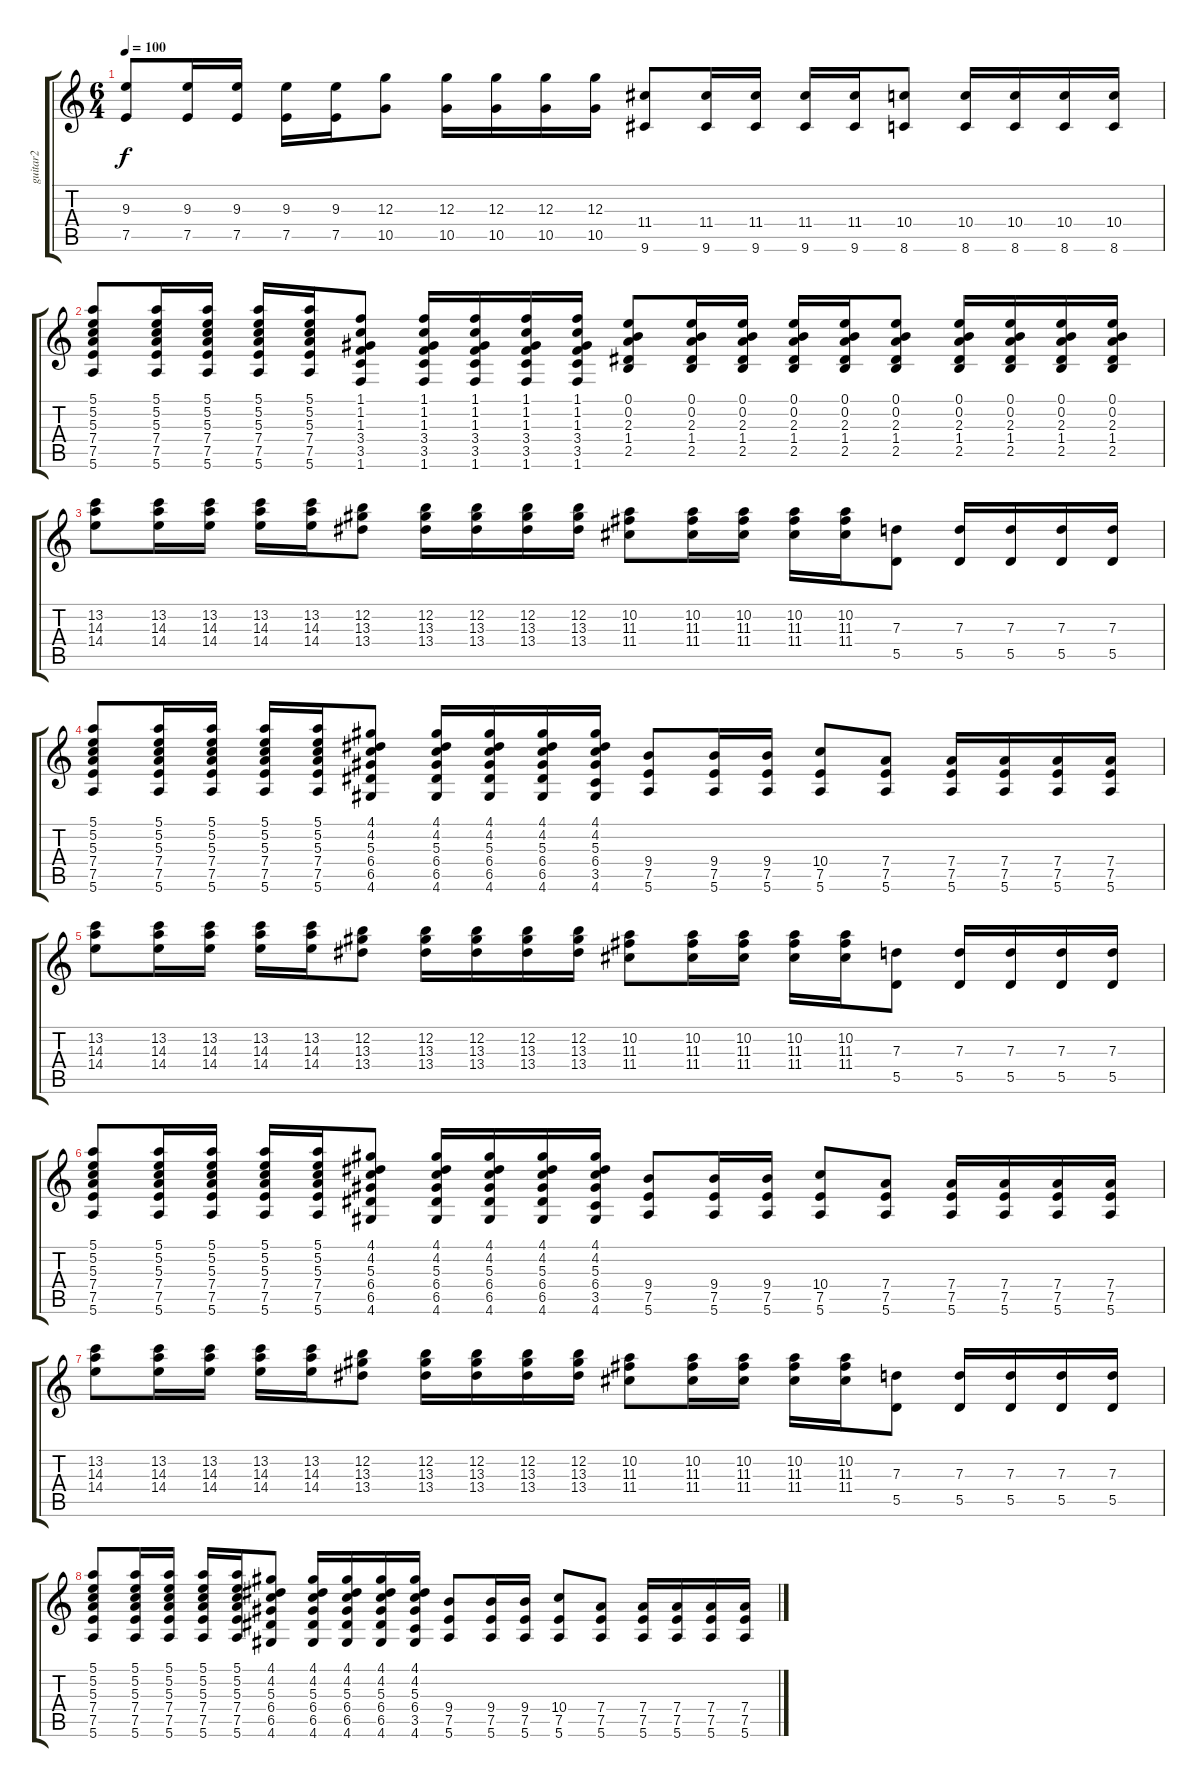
\track ("guitar2" "guitar2") {instrument distortionguitar}
\staff {score tabs}
\tuning (E4 B3 G3 D3 A2 E2) {hide}
\ts (6 4)
\tempo 100
\clef g2
\ks c
(9.3 7.5).8{dy f} (9.3 7.5).16 (9.3 7.5).16 (9.3 7.5).16 (9.3 7.5).16 (12.3 10.5).8 (12.3 10.5).16 (12.3 10.5).16 (12.3 10.5).16 (12.3 10.5).16 (11.4 9.6).8 (11.4 9.6).16 (11.4 9.6).16 (11.4 9.6).16 (11.4 9.6).16 (10.4 8.6).8 (10.4 8.6).16 (10.4 8.6).16 (10.4 8.6).16 (10.4 8.6).16 |
(5.1 5.2 5.3 7.4 7.5 5.6).8 (5.1 5.2 5.3 7.4 7.5 5.6).16 (5.1 5.2 5.3 7.4 7.5 5.6).16 (5.1 5.2 5.3 7.4 7.5 5.6).16 (5.1 5.2 5.3 7.4 7.5 5.6).16 (1.1 1.2 1.3 3.4 3.5 1.6).8 (1.1 1.2 1.3 3.4 3.5 1.6).16 (1.1 1.2 1.3 3.4 3.5 1.6).16 (1.1 1.2 1.3 3.4 3.5 1.6).16 (1.1 1.2 1.3 3.4 3.5 1.6).16 (0.1 0.2 2.3 1.4 2.5).8 (0.1 0.2 2.3 1.4 2.5).16 (0.1 0.2 2.3 1.4 2.5).16 (0.1 0.2 2.3 1.4 2.5).16 (0.1 0.2 2.3 1.4 2.5).16 (0.1 0.2 2.3 1.4 2.5).8 (0.1 0.2 2.3 1.4 2.5).16 (0.1 0.2 2.3 1.4 2.5).16 (0.1 0.2 2.3 1.4 2.5).16 (0.1 0.2 2.3 1.4 2.5).16 |
(13.2 14.3 14.4).8 (13.2 14.3 14.4).16 (13.2 14.3 14.4).16 (13.2 14.3 14.4).16 (13.2 14.3 14.4).16 (12.2 13.3 13.4).8 (12.2 13.3 13.4).16 (12.2 13.3 13.4).16 (12.2 13.3 13.4).16 (12.2 13.3 13.4).16 (10.2 11.3 11.4).8 (10.2 11.3 11.4).16 (10.2 11.3 11.4).16 (10.2 11.3 11.4).16 (10.2 11.3 11.4).16 (7.3 5.5).8 (7.3 5.5).16 (7.3 5.5).16 (7.3 5.5).16 (7.3 5.5).16 |
(5.1 5.2 5.3 7.4 7.5 5.6).8 (5.1 5.2 5.3 7.4 7.5 5.6).16 (5.1 5.2 5.3 7.4 7.5 5.6).16 (5.1 5.2 5.3 7.4 7.5 5.6).16 (5.1 5.2 5.3 7.4 7.5 5.6).16 (4.1 4.2 5.3 6.4 6.5 4.6).8 (4.1 4.2 5.3 6.4 6.5 4.6).16 (4.1 4.2 5.3 6.4 6.5 4.6).16 (4.1 4.2 5.3 6.4 6.5 4.6).16 (4.1 4.2 5.3 6.4 3.5 4.6).16 (9.4 7.5 5.6).8 (9.4 7.5 5.6).16 (9.4 7.5 5.6).16 (10.4 7.5 5.6).8 (7.4 7.5 5.6).8 (7.4 7.5 5.6).16 (7.4 7.5 5.6).16 (7.4 7.5 5.6).16 (7.4 7.5 5.6).16 |
(13.2 14.3 14.4).8 (13.2 14.3 14.4).16 (13.2 14.3 14.4).16 (13.2 14.3 14.4).16 (13.2 14.3 14.4).16 (12.2 13.3 13.4).8 (12.2 13.3 13.4).16 (12.2 13.3 13.4).16 (12.2 13.3 13.4).16 (12.2 13.3 13.4).16 (10.2 11.3 11.4).8 (10.2 11.3 11.4).16 (10.2 11.3 11.4).16 (10.2 11.3 11.4).16 (10.2 11.3 11.4).16 (7.3 5.5).8 (7.3 5.5).16 (7.3 5.5).16 (7.3 5.5).16 (7.3 5.5).16 |
(5.1 5.2 5.3 7.4 7.5 5.6).8 (5.1 5.2 5.3 7.4 7.5 5.6).16 (5.1 5.2 5.3 7.4 7.5 5.6).16 (5.1 5.2 5.3 7.4 7.5 5.6).16 (5.1 5.2 5.3 7.4 7.5 5.6).16 (4.1 4.2 5.3 6.4 6.5 4.6).8 (4.1 4.2 5.3 6.4 6.5 4.6).16 (4.1 4.2 5.3 6.4 6.5 4.6).16 (4.1 4.2 5.3 6.4 6.5 4.6).16 (4.1 4.2 5.3 6.4 3.5 4.6).16 (9.4 7.5 5.6).8 (9.4 7.5 5.6).16 (9.4 7.5 5.6).16 (10.4 7.5 5.6).8 (7.4 7.5 5.6).8 (7.4 7.5 5.6).16 (7.4 7.5 5.6).16 (7.4 7.5 5.6).16 (7.4 7.5 5.6).16 |
(13.2 14.3 14.4).8 (13.2 14.3 14.4).16 (13.2 14.3 14.4).16 (13.2 14.3 14.4).16 (13.2 14.3 14.4).16 (12.2 13.3 13.4).8 (12.2 13.3 13.4).16 (12.2 13.3 13.4).16 (12.2 13.3 13.4).16 (12.2 13.3 13.4).16 (10.2 11.3 11.4).8 (10.2 11.3 11.4).16 (10.2 11.3 11.4).16 (10.2 11.3 11.4).16 (10.2 11.3 11.4).16 (7.3 5.5).8 (7.3 5.5).16 (7.3 5.5).16 (7.3 5.5).16 (7.3 5.5).16 |
(5.1 5.2 5.3 7.4 7.5 5.6).8 (5.1 5.2 5.3 7.4 7.5 5.6).16 (5.1 5.2 5.3 7.4 7.5 5.6).16 (5.1 5.2 5.3 7.4 7.5 5.6).16 (5.1 5.2 5.3 7.4 7.5 5.6).16 (4.1 4.2 5.3 6.4 6.5 4.6).8 (4.1 4.2 5.3 6.4 6.5 4.6).16 (4.1 4.2 5.3 6.4 6.5 4.6).16 (4.1 4.2 5.3 6.4 6.5 4.6).16 (4.1 4.2 5.3 6.4 3.5 4.6).16 (9.4 7.5 5.6).8 (9.4 7.5 5.6).16 (9.4 7.5 5.6).16 (10.4 7.5 5.6).8 (7.4 7.5 5.6).8 (7.4 7.5 5.6).16 (7.4 7.5 5.6).16 (7.4 7.5 5.6).16 (7.4 7.5 5.6).16
